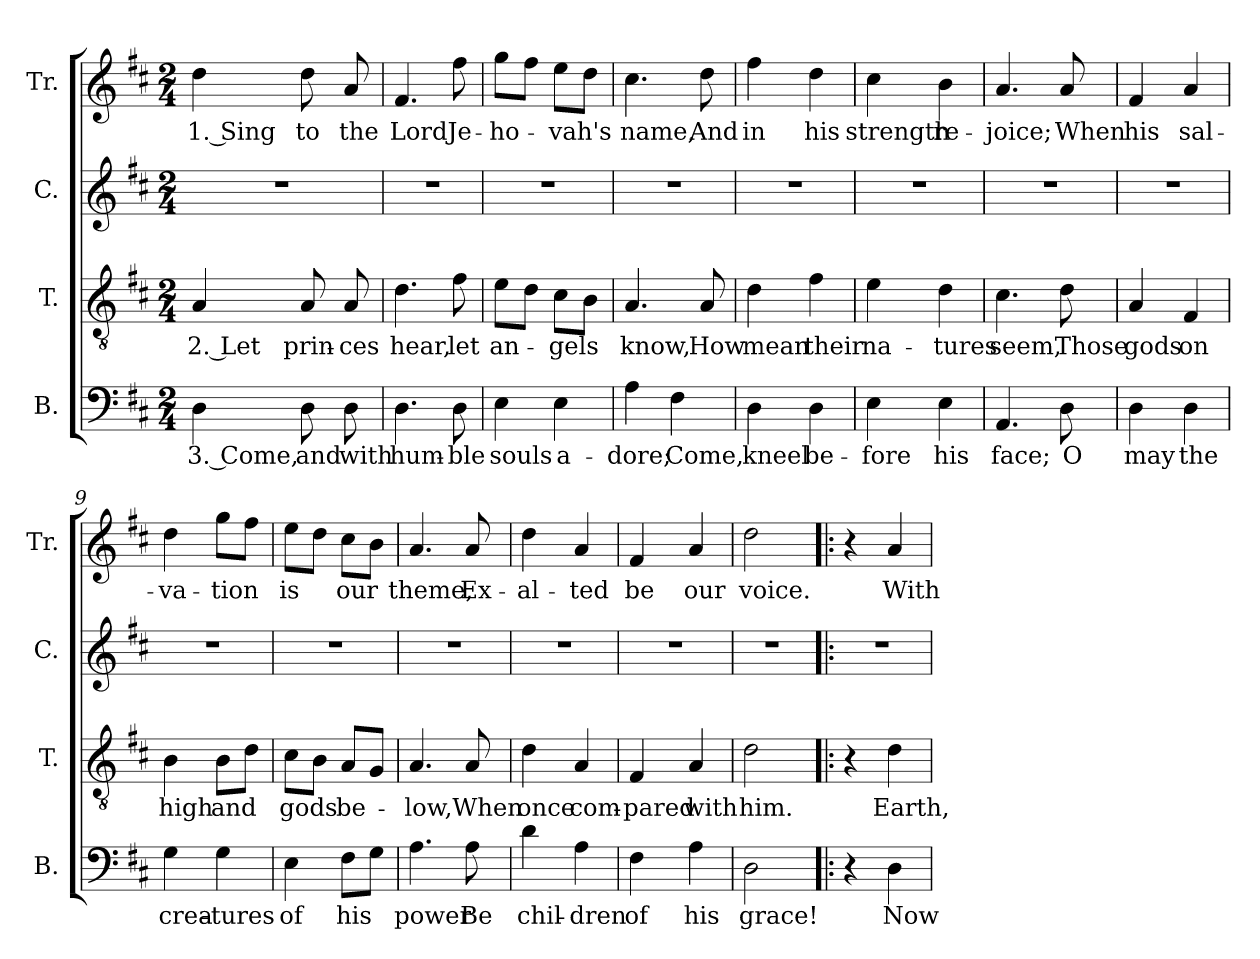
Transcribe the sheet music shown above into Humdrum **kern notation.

**kern	**text	**kern	**text	**kern	**kern	**text
*part4	*part4	*part3	*part3	*part2	*part1	*part1
*staff4	*staff4	*staff3	*staff3	*staff2	*staff1	*staff1
*I"B.	*	*I"T.	*	*I"C.	*I"Tr.	*
*I'B.	*	*I'T.	*	*I'C.	*I'Tr.	*
*clefF4	*	*clefGv2	*	*clefG2	*clefG2	*
*k[f#c#]	*	*k[f#c#]	*	*k[f#c#]	*k[f#c#]	*
*M2/4	*	*M2/4	*	*M2/4	*M2/4	*
*MM100	*	*MM100	*	*MM100	*MM100	*
=1	=1	=1	=1	=1	=1	=1
4D\	3. Come,	4A/	2. Let	2r	4dd\	1. Sing
8D\	and	8A/	prin-	.	8dd\	to
8D\	with	8A/	-ces	.	8a/	the
=2	=2	=2	=2	=2	=2	=2
4.D\	hum-	4.d\	hear,	2r	4.f#/	Lord
8D\	-ble	8f#\	let	.	8ff#\	Je-
=3	=3	=3	=3	=3	=3	=3
4E\	souls	8e\L	an-	2r	8gg\L	-ho-
.	.	8d\J	.	.	8ff#\J	.
4E\	a-	8c#\L	-gels	.	8ee\L	-vah's
.	.	8B\J	.	.	8dd\J	.
=4	=4	=4	=4	=4	=4	=4
4A\	-dore;	4.A/	know,	2r	4.cc#\	name,
4F#\	Come,	.	.	.	.	.
.	.	8A/	How	.	8dd\	And
=5	=5	=5	=5	=5	=5	=5
4D\	kneel	4d\	mean	2r	4ff#\	in
4D\	be-	4f#\	their	.	4dd\	his
=6	=6	=6	=6	=6	=6	=6
4E\	-fore	4e\	na-	2r	4cc#\	strength
4E\	his	4d\	-tures	.	4b\	re-
=7	=7	=7	=7	=7	=7	=7
4.AA/	face;	4.c#\	seem,	2r	4.a/	-joice;
8D\	O	8d\	Those	.	8a/	When
!!LO:LB:g=z
=8	=8	=8	=8	=8	=8	=8
4D\	may	4A/	gods	2r	4f#/	his
4D\	the	4F#/	on	.	4a/	sal-
=9	=9	=9	=9	=9	=9	=9
4G\	crea-	4B\	high	2r	4dd\	-va-
4G\	-tures	8B\L	and	.	8gg\L	-tion
.	.	8d\J	.	.	8ff#\J	.
=10	=10	=10	=10	=10	=10	=10
4E\	of	8c#\L	gods	2r	8ee\L	is
.	.	8B\J	.	.	8dd\J	.
8F#\L	his	8A/L	be-	.	8cc#\L	our
8G\J	.	8G/J	.	.	8b\J	.
=11	=11	=11	=11	=11	=11	=11
4.A\	power	4.A/	-low,	2r	4.a/	theme,
8A\	Be	8A/	When	.	8a/	Ex-
=12	=12	=12	=12	=12	=12	=12
4d\	chil-	4d\	once	2r	4dd\	-al-
4A\	-dren	4A/	com-	.	4a/	-ted
=13	=13	=13	=13	=13	=13	=13
4F#\	of	4F#/	-pared	2r	4f#/	be
4A\	his	4A/	with	.	4a/	our
=14	=14	=14	=14	=14	=14	=14
2D\	grace!	2d\	him.	2r	2dd\	voice.
=15!|:	=15!|:	=15!|:	=15!|:	=15!|:	=15!|:	=15!|:
4r	.	4r	.	2r	4r	.
4D\	Now	4d\	Earth,	.	4a/	With
=	=	=	=	=	=	=
*-	*-	*-	*-	*-	*-	*-
